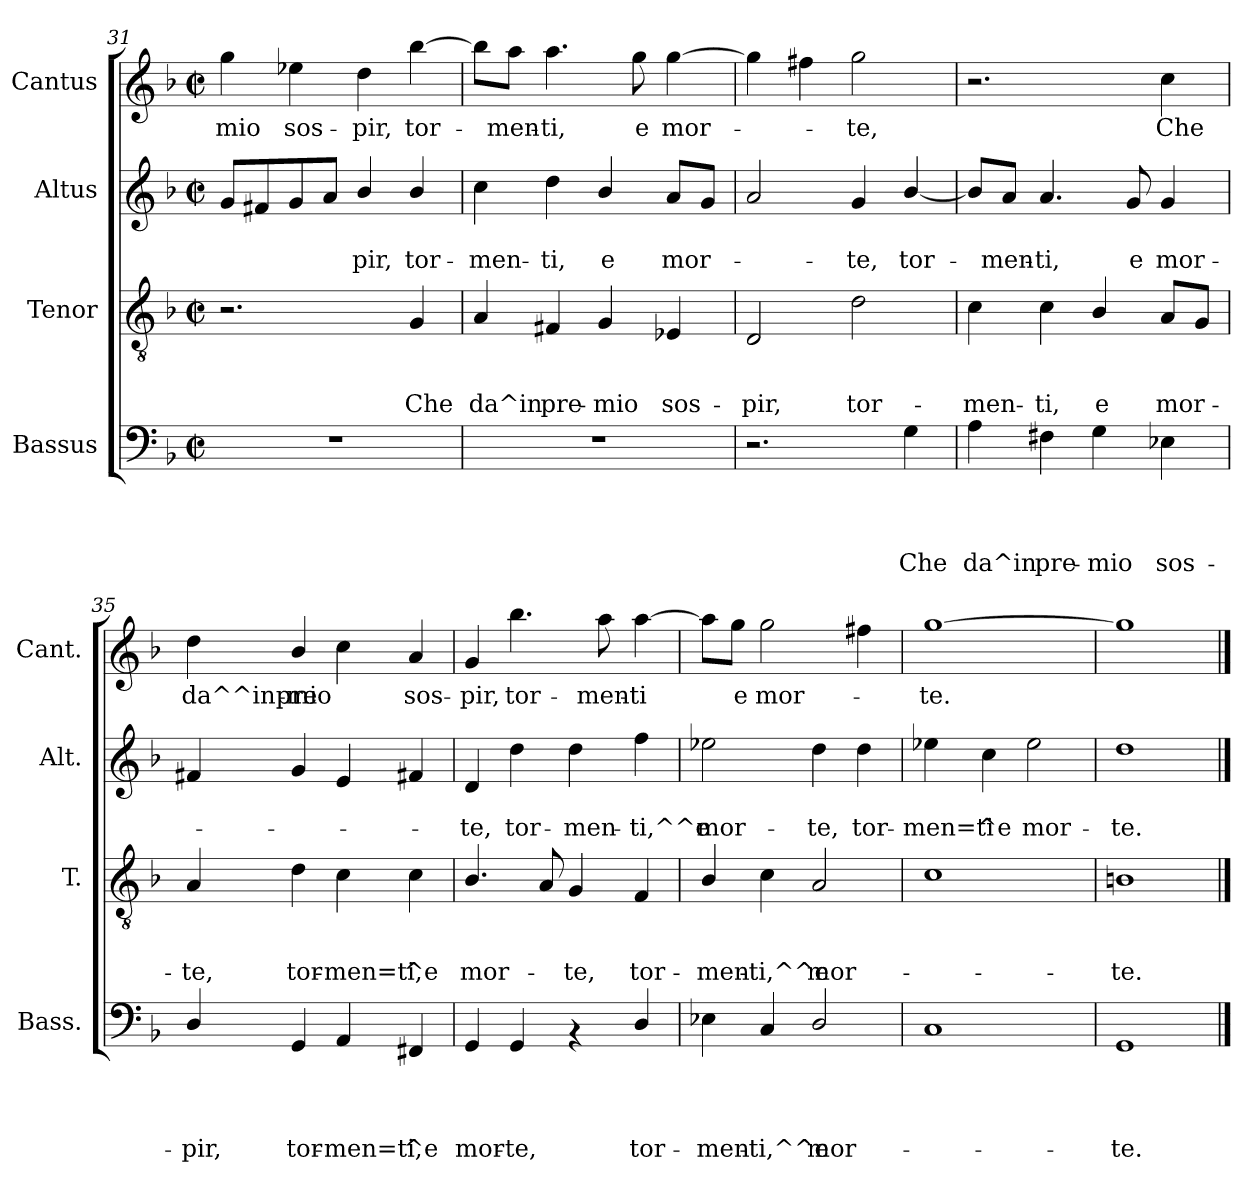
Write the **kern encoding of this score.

**kern	**text	**text	**text	**text	**kern	**text	**text	**text	**kern	**text	**text	**kern	**text
*part4	*part4	*part4	*part4	*part4	*part3	*part3	*part3	*part3	*part2	*part2	*part2	*part1	*part1
*staff4	*staff4	*staff4	*staff4	*staff4	*staff3	*staff3	*staff3	*staff3	*staff2	*staff2	*staff2	*staff1	*staff1
*I"Bassus	*	*	*	*	*I"Tenor	*	*	*	*I"Altus	*	*	*I"Cantus	*
*I'Bass.	*	*	*	*	*I'T.	*	*	*	*I'Alt.	*	*	*I'Cant.	*
*clefF4	*	*	*	*	*clefGv2	*	*	*	*clefG2	*	*	*clefG2	*
*k[b-]	*	*	*	*	*k[b-]	*	*	*	*k[b-]	*	*	*k[b-]	*
*F:	*	*	*	*	*F:	*	*	*	*F:	*	*	*F:	*
*M2/2	*	*	*	*	*M2/2	*	*	*	*M2/2	*	*	*M2/2	*
*met(c|)	*	*	*	*	*met(c|)	*	*	*	*met(c|)	*	*	*met(c|)	*
=31	=31	=31	=31	=31	=31	=31	=31	=31	=31	=31	=31	=31	=31
!	!	!	!	!	!	!	!	!	!	!	!	!	!LO:LY:b
1r	.	.	.	.	2.r	.	.	.	8g/L	.	.	4gg\	-mio
.	.	.	.	.	.	.	.	.	8f#X/	.	.	.	.
!	!	!	!	!	!	!	!	!	!	!	!	!	!LO:LY:b
.	.	.	.	.	.	.	.	.	8g/	.	.	4ee-X\	sos-
.	.	.	.	.	.	.	.	.	8a/J	.	.	.	.
!	!	!	!	!	!	!	!	!	!	!	!LO:LY:b	!	!LO:LY:b
.	.	.	.	.	.	.	.	.	4b-/	.	-pir,	4dd\	-pir,
!	!	!	!	!	!	!	!	!LO:LY:b	!	!	!LO:LY:b	!	!LO:LY:b
.	.	.	.	.	4G/	.	.	Che	4b-/	.	tor-	[>4bb-\	tor-
=32	=32	=32	=32	=32	=32	=32	=32	=32	=32	=32	=32	=32	=32
!	!	!	!	!	!	!	!	!LO:LY:b	!	!	!LO:LY:b	!	!
1r	.	.	.	.	4A/	.	.	da^in	4cc\	.	-men-	8bb-\L]	.
!	!	!	!	!	!	!	!	!	!	!	!	!	!LO:LY:b
.	.	.	.	.	.	.	.	.	.	.	.	8aa\J	-men-
!	!	!	!	!	!	!	!	!LO:LY:b	!	!	!LO:LY:b	!	!LO:LY:b
.	.	.	.	.	4F#X/	.	.	pre-	4dd\	.	-ti,	4.aa\	-ti,
!	!	!	!	!	!	!	!	!LO:LY:b	!	!	!LO:LY:b	!	!
.	.	.	.	.	4G/	.	.	-mio	4b-/	.	e	.	.
!	!	!	!	!	!	!	!	!	!	!	!	!	!LO:LY:b
.	.	.	.	.	.	.	.	.	.	.	.	8gg\	e
!	!	!	!	!	!	!	!	!LO:LY:b	!	!	!LO:LY:b	!	!LO:LY:b
.	.	.	.	.	4E-X/	.	.	sos-	8a/L	.	mor-	[>4gg\	mor-
.	.	.	.	.	.	.	.	.	8g/J	.	.	.	.
=33	=33	=33	=33	=33	=33	=33	=33	=33	=33	=33	=33	=33	=33
!	!	!	!	!	!	!	!	!LO:LY:b	!	!	!	!	!
2.r	.	.	.	.	2D/	.	.	-pir,	2a/	.	.	4gg\]	.
.	.	.	.	.	.	.	.	.	.	.	.	4ff#X\	.
!	!	!	!	!	!	!	!	!LO:LY:b	!	!	!LO:LY:b	!	!LO:LY:b
.	.	.	.	.	2d\	.	.	tor-	4g/	.	-te,	2gg\	-te,
!	!	!	!	!LO:LY:b	!	!	!	!	!	!	!LO:LY:b	!	!
4G\	.	.	.	Che	.	.	.	.	[<4b-/	.	tor-	.	.
!!LO:PB:g=z
=34	=34	=34	=34	=34	=34	=34	=34	=34	=34	=34	=34	=34	=34
!	!	!	!	!LO:LY:b	!	!	!	!LO:LY:b	!	!	!	!	!
4A\	.	.	.	da^in	4c\	.	.	-men-	8b-/L]	.	.	2.r	.
!	!	!	!	!	!	!	!	!	!	!	!LO:LY:b	!	!
.	.	.	.	.	.	.	.	.	8a/J	.	-men-	.	.
!	!	!	!	!LO:LY:b	!	!	!	!LO:LY:b	!	!	!LO:LY:b	!	!
4F#X\	.	.	.	pre-	4c\	.	.	-ti,	4.a/	.	-ti,	.	.
!	!	!	!	!LO:LY:b	!	!	!	!LO:LY:b	!	!	!	!	!
4G\	.	.	.	-mio	4B-/	.	.	e	.	.	.	.	.
!	!	!	!	!	!	!	!	!	!	!	!LO:LY:b	!	!
.	.	.	.	.	.	.	.	.	8g/	.	e	.	.
!	!	!	!	!LO:LY:b	!	!	!	!LO:LY:b	!	!	!LO:LY:b	!	!LO:LY:b
4E-X\	.	.	.	sos-	8A/L	.	.	mor-	4g/	.	mor-	4cc\	Che
.	.	.	.	.	8G/J	.	.	.	.	.	.	.	.
=35	=35	=35	=35	=35	=35	=35	=35	=35	=35	=35	=35	=35	=35
!	!	!	!	!LO:LY:b	!	!	!	!LO:LY:b	!	!	!	!	!LO:LY:b
4D/	.	.	.	-pir,	4A/	.	.	-te,	4f#X/	.	.	4dd\	da^^inpre-
!	!	!	!	!LO:LY:b	!	!	!	!LO:LY:b	!	!	!	!	!LO:LY:b
4GG/	.	.	.	tor-	4d\	.	.	tor-	4g/	.	.	4b-/	-mio
!	!	!	!	!LO:LY:b	!	!	!	!LO:LY:b	!	!	!	!	!
4AA/	.	.	.	-men=ti,	4c\	.	.	-men=ti,	4e/	.	.	4cc\	.
!	!	!	!	!LO:LY:b	!	!	!	!LO:LY:b	!	!	!	!	!LO:LY:b
4FF#X/	.	.	.	^e	4c\	.	.	^e	4f#X/	.	.	4a/	sos-
=36	=36	=36	=36	=36	=36	=36	=36	=36	=36	=36	=36	=36	=36
!	!	!	!	!LO:LY:b	!	!	!	!LO:LY:b	!	!	!LO:LY:b	!	!LO:LY:b
4GG/	.	.	.	mor-	4.B-/	.	.	mor-	4d/	.	-te,	4g/	-pir,
!	!	!	!	!LO:LY:b	!	!	!	!	!	!	!LO:LY:b	!	!LO:LY:b
4GG/	.	.	.	-te,	.	.	.	.	4dd\	.	tor-	4.bb-\	tor-
.	.	.	.	.	8A/	.	.	.	.	.	.	.	.
!	!	!	!	!	!	!	!	!LO:LY:b	!	!	!LO:LY:b	!	!
4rAA	.	.	.	.	4G/	.	.	-te,	4dd\	.	-men-	.	.
!	!	!	!	!	!	!	!	!	!	!	!	!	!LO:LY:b
.	.	.	.	.	.	.	.	.	.	.	.	8aa\	-men-
!	!	!	!	!LO:LY:b	!	!	!	!LO:LY:b	!	!	!LO:LY:b	!	!LO:LY:b
4D/	.	.	.	tor-	4F/	.	.	tor-	4ff\	.	-ti,^^e	[>4aa\	-ti
=37	=37	=37	=37	=37	=37	=37	=37	=37	=37	=37	=37	=37	=37
!	!	!	!	!LO:LY:b	!	!	!	!LO:LY:b	!	!	!LO:LY:b	!	!
4E-X\	.	.	.	-men-	4B-/	.	.	-men-	2ee-X\	.	mor-	8aa\L]	.
!	!	!	!	!	!	!	!	!	!	!	!	!	!LO:LY:b
.	.	.	.	.	.	.	.	.	.	.	.	8gg\J	e
!	!	!	!	!LO:LY:b	!	!	!	!LO:LY:b	!	!	!	!	!LO:LY:b
4C/	.	.	.	-ti,^^e	4c\	.	.	-ti,^^e	.	.	.	2gg\	mor-
!	!	!	!	!LO:LY:b	!	!	!	!LO:LY:b	!	!	!LO:LY:b	!	!
2D/	.	.	.	mor-	2A/	.	.	mor-	4dd\	.	-te,	.	.
!	!	!	!	!	!	!	!	!	!	!	!LO:LY:b	!	!
.	.	.	.	.	.	.	.	.	4dd\	.	tor-	4ff#X\	.
=38	=38	=38	=38	=38	=38	=38	=38	=38	=38	=38	=38	=38	=38
!	!	!	!	!	!	!	!	!	!	!	!LO:LY:b	!	!LO:LY:b
1C	.	.	.	.	1c	.	.	.	4ee-X\	.	-men=ti	[>1gg	-te.
!	!	!	!	!	!	!	!	!	!	!	!LO:LY:b	!	!
.	.	.	.	.	.	.	.	.	4cc\	.	^e	.	.
!	!	!	!	!	!	!	!	!	!	!	!LO:LY:b	!	!
.	.	.	.	.	.	.	.	.	2ee-\	.	mor-	.	.
=39	=39	=39	=39	=39	=39	=39	=39	=39	=39	=39	=39	=39	=39
!	!	!	!	!LO:LY:b	!	!	!	!LO:LY:b	!	!	!LO:LY:b	!	!
1GG	.	.	.	-te.	1Bn	.	.	-te.	1dd	.	-te.	1gg]	.
==	==	==	==	==	==	==	==	==	==	==	==	==	==
*-	*-	*-	*-	*-	*-	*-	*-	*-	*-	*-	*-	*-	*-
